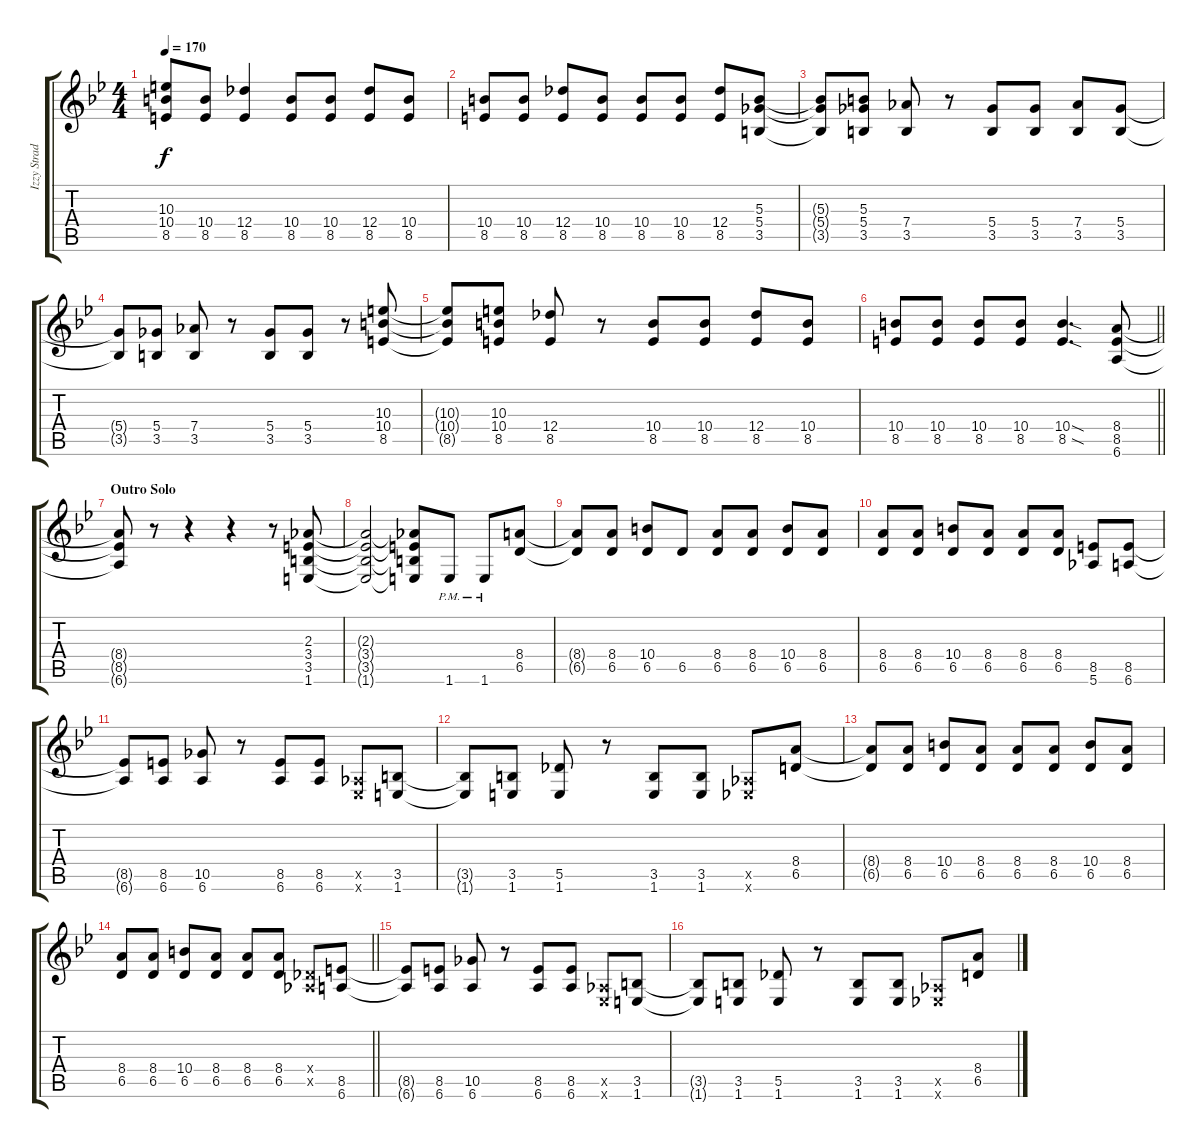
\track ("Izzy Stradlin - Rhytm Guitar" "Izzy Strad") {instrument overdrivenguitar}
\staff {score tabs}
\tuning (Eb4 Bb3 Gb3 Db3 Ab2 Eb2) {hide}
\ts (4 4)
\tempo 170
\clef g2
\ks bb
(10.3{t} 10.4{t} 8.5{t}).8{dy f} (10.4 8.5).8 (12.4 8.5).4 (10.4 8.5).8 (10.4 8.5).8 (12.4 8.5).8 (10.4 8.5).8 |
(10.4 8.5).8 (10.4 8.5).8 (12.4 8.5).8 (10.4 8.5).8 (10.4 8.5).8 (10.4 8.5).8 (12.4 8.5).8 (5.3 5.4 3.5).8 |
(5.3{t} 5.4{t} 3.5{t}).8 (5.3 5.4 3.5).8 (7.4 3.5).8 r.8 (5.4 3.5).8 (5.4 3.5).8 (7.4 3.5).8 (5.4 3.5).8 |
(5.4{t} 3.5{t}).8 (5.4 3.5).8 (7.4 3.5).8 r.8 (5.4 3.5).8 (5.4 3.5).8 r.8 (10.3 10.4 8.5).8 |
(10.3{t} 10.4{t} 8.5{t}).8 (10.3 10.4 8.5).8 (12.4 8.5).8 r.8 (10.4 8.5).8 (10.4 8.5).8 (12.4 8.5).8 (10.4 8.5).8 |
\barLineRight lightlight
(10.4 8.5).8 (10.4 8.5).8 (10.4 8.5).8 (10.4 8.5).8 (10.4{sod} 8.5{sod}).4{d} (8.4 8.5 6.6).8 |
\section ("" "Outro Solo")
(8.4{t} 8.5{t} 6.6{t}).8 r.8 r.4 r.4 r.8 (2.3 3.4 3.5 1.6).8 |
(2.3{t} 3.4{t} 3.5{t} 1.6{t}).2 (2.3{t} 3.4{t} 3.5{t} 1.6{t}).8 1.6{pm}.8 1.6{pm}.8 (8.4 6.5).8 |
(8.4{t} 6.5{t}).8 (8.4 6.5).8 (10.4 6.5).8 6.5.8 (8.4 6.5).8 (8.4 6.5).8 (10.4 6.5).8 (8.4 6.5).8 |
(8.4 6.5).8 (8.4 6.5).8 (10.4 6.5).8 (8.4 6.5).8 (8.4 6.5).8 (8.4 6.5).8 (8.5 5.6).8 (8.5 6.6).8 |
(8.5{t} 6.6{t}).8 (8.5 6.6).8 (10.5 6.6).8 r.8 (8.5 6.6).8 (8.5 6.6).8 (0.5{x} 0.6{x}).8 (3.5 1.6).8 |
(3.5{t} 1.6{t}).8 (3.5 1.6).8 (5.5 1.6).8 r.8 (3.5 1.6).8 (3.5 1.6).8 (0.5{x} 0.6{x}).8 (8.4 6.5).8 |
(8.4{t} 6.5{t}).8 (8.4 6.5).8 (10.4 6.5).8 (8.4 6.5).8 (8.4 6.5).8 (8.4 6.5).8 (10.4 6.5).8 (8.4 6.5).8 |
\barLineRight lightlight
(8.4 6.5).8 (8.4 6.5).8 (10.4 6.5).8 (8.4 6.5).8 (8.4 6.5).8 (8.4 6.5).8 (0.4{x} 0.5{x}).8 (8.5 6.6).8 |
(8.5{t} 6.6{t}).8 (8.5 6.6).8 (10.5 6.6).8 r.8 (8.5 6.6).8 (8.5 6.6).8 (0.5{x} 0.6{x}).8 (3.5 1.6).8 |
(3.5{t} 1.6{t}).8 (3.5 1.6).8 (5.5 1.6).8 r.8 (3.5 1.6).8 (3.5 1.6).8 (0.5{x} 0.6{x}).8 (8.4 6.5).8
